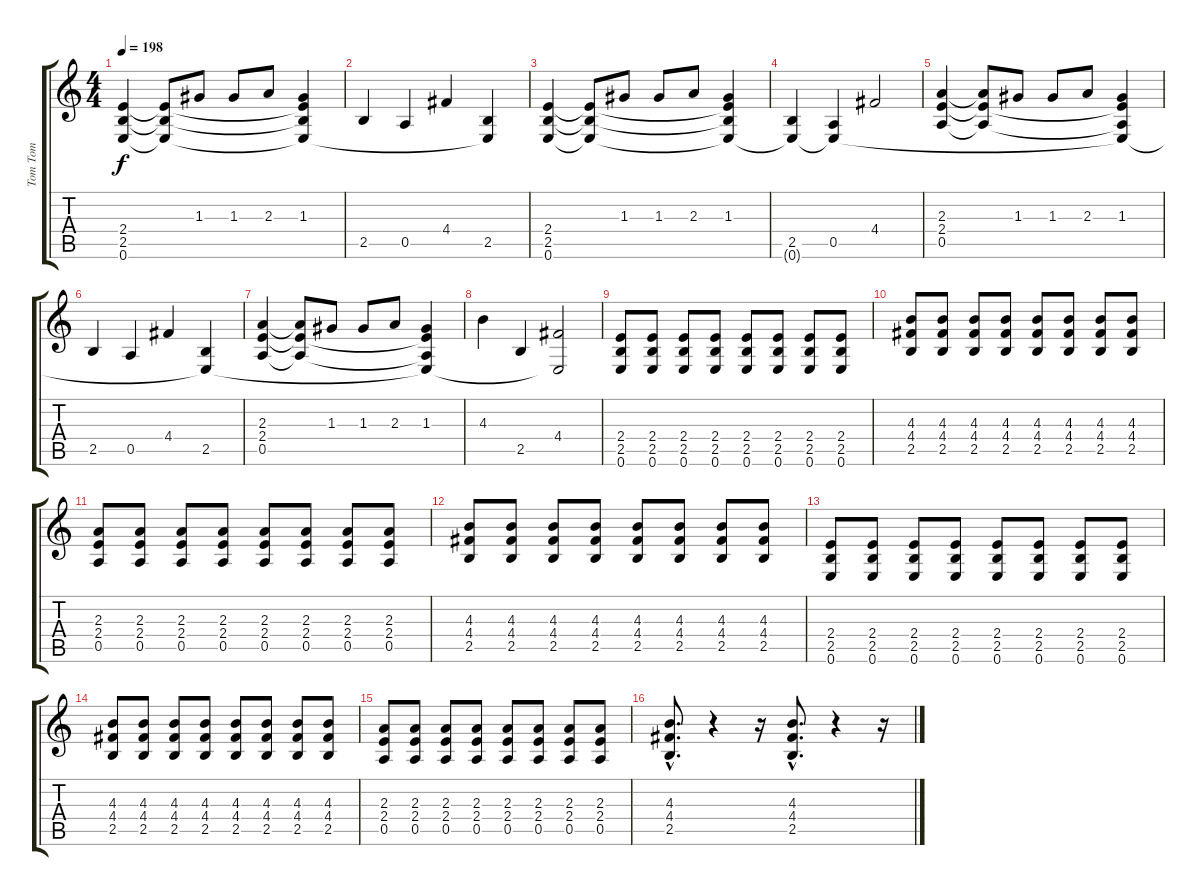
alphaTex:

\track ("Tom Tom" "Tom Tom") {instrument distortionguitar}
\staff {score tabs}
\tuning (E4 B3 G3 D3 A2 E2) {hide}
\ts (4 4)
\tempo 198
\clef g2
\ks c
(2.4 2.5 0.6).4{dy f} (2.4{t} 2.5{t} 0.6{t}).8 1.3.8 1.3.8 2.3.8 (1.3 2.4{t} 2.5{t} 0.6{t}).4 |
2.5.4 0.5.4 4.4.4 (2.5 0.6{t}).4 |
(2.4 2.5 0.6).4 (2.4{t} 2.5{t} 0.6{t}).8 1.3.8 1.3.8 2.3.8 (1.3 2.4{t} 2.5{t} 0.6{t}).4 |
(2.5 0.6{t}).4 (0.5 0.6{t}).4 4.4.2 |
(2.3 2.4 0.5).4 (2.3{t} 2.4{t} 0.5{t}).8 1.3.8 1.3.8 2.3.8 (1.3 2.4{t} 0.5{t} 0.6{t}).4 |
2.5.4 0.5.4 4.4.4 (2.5 0.6{t}).4 |
(2.3 2.4 0.5).4 (2.3{t} 2.4{t} 0.5{t}).8 1.3.8 1.3.8 2.3.8 (1.3 2.4{t} 0.5{t} 0.6{t}).4 |
4.3.4 2.5.4 (4.4 0.6{t}).2 |
(2.4 2.5 0.6).8 (2.4 2.5 0.6).8 (2.4 2.5 0.6).8 (2.4 2.5 0.6).8 (2.4 2.5 0.6).8 (2.4 2.5 0.6).8 (2.4 2.5 0.6).8 (2.4 2.5 0.6).8 |
(4.3 4.4 2.5).8 (4.3 4.4 2.5).8 (4.3 4.4 2.5).8 (4.3 4.4 2.5).8 (4.3 4.4 2.5).8 (4.3 4.4 2.5).8 (4.3 4.4 2.5).8 (4.3 4.4 2.5).8 |
(2.3 2.4 0.5).8 (2.3 2.4 0.5).8 (2.3 2.4 0.5).8 (2.3 2.4 0.5).8 (2.3 2.4 0.5).8 (2.3 2.4 0.5).8 (2.3 2.4 0.5).8 (2.3 2.4 0.5).8 |
(4.3 4.4 2.5).8 (4.3 4.4 2.5).8 (4.3 4.4 2.5).8 (4.3 4.4 2.5).8 (4.3 4.4 2.5).8 (4.3 4.4 2.5).8 (4.3 4.4 2.5).8 (4.3 4.4 2.5).8 |
(2.4 2.5 0.6).8 (2.4 2.5 0.6).8 (2.4 2.5 0.6).8 (2.4 2.5 0.6).8 (2.4 2.5 0.6).8 (2.4 2.5 0.6).8 (2.4 2.5 0.6).8 (2.4 2.5 0.6).8 |
(4.3 4.4 2.5).8 (4.3 4.4 2.5).8 (4.3 4.4 2.5).8 (4.3 4.4 2.5).8 (4.3 4.4 2.5).8 (4.3 4.4 2.5).8 (4.3 4.4 2.5).8 (4.3 4.4 2.5).8 |
(2.3 2.4 0.5).8 (2.3 2.4 0.5).8 (2.3 2.4 0.5).8 (2.3 2.4 0.5).8 (2.3 2.4 0.5).8 (2.3 2.4 0.5).8 (2.3 2.4 0.5).8 (2.3 2.4 0.5).8 |
(4.3{hac} 4.4{hac} 2.5{hac}).8{d} r.4 r.16 (4.3{hac} 4.4{hac} 2.5{hac}).8{d} r.4 r.16
